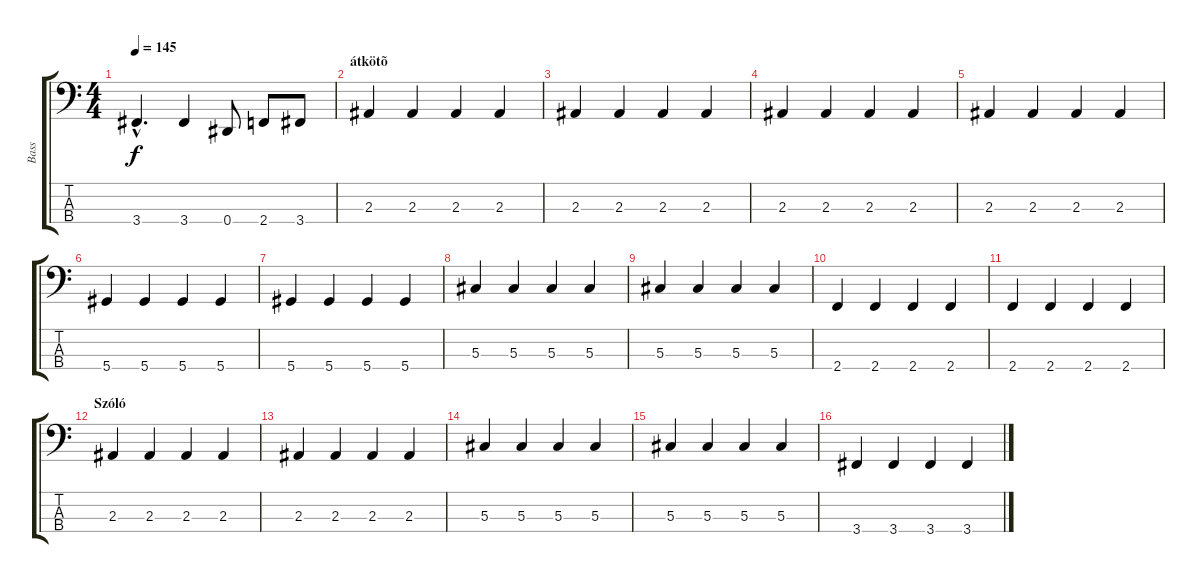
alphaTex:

\track ("Bass" "Bass") {instrument electricbasspick}
\staff {score tabs}
\tuning (Gb2 Db2 Ab1 Eb1) {hide}
\ts (4 4)
\tempo 145
\clef f4
\ks c
3.4{hac}.4{d dy f} 3.4.4 0.4.8 2.4.8 3.4.8 |
\section ("" "átkötõ")
2.3.4{volume 10} 2.3.4 2.3.4 2.3.4 |
2.3.4 2.3.4 2.3.4 2.3.4 |
2.3.4 2.3.4 2.3.4 2.3.4 |
2.3.4 2.3.4 2.3.4 2.3.4 |
5.4.4 5.4.4 5.4.4 5.4.4 |
5.4.4 5.4.4 5.4.4 5.4.4 |
5.3.4 5.3.4 5.3.4 5.3.4 |
5.3.4 5.3.4 5.3.4 5.3.4 |
2.4.4 2.4.4 2.4.4 2.4.4 |
2.4.4 2.4.4 2.4.4 2.4.4 |
\section ("" "Szóló")
2.3.4{volume 14} 2.3.4 2.3.4 2.3.4 |
2.3.4 2.3.4 2.3.4 2.3.4 |
5.3.4 5.3.4 5.3.4 5.3.4 |
5.3.4 5.3.4 5.3.4 5.3.4 |
3.4.4 3.4.4 3.4.4 3.4.4
